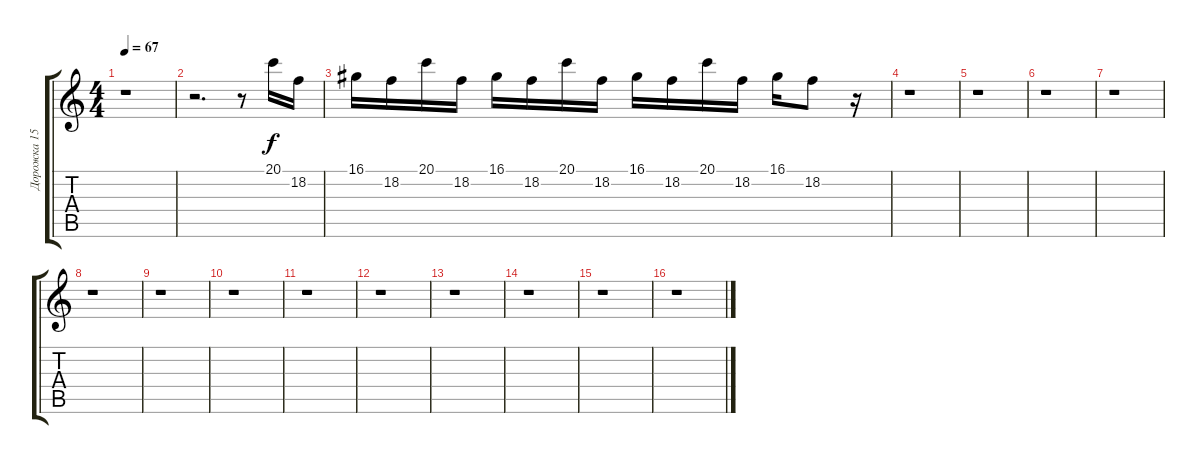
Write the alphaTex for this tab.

\track ("Дорожка 15" "Дорожка 15") {instrument tubularbells}
\staff {score tabs}
\tuning (E4 B3 G3 D3 A2 E2) {hide}
\ts (4 4)
\tempo 67
\clef g2
\ks c
r.1{dy f} |
r.2{d} r.8 20.1.16 18.2.16 |
16.1.16 18.2.16 20.1.16 18.2.16 16.1.16 18.2.16 20.1.16 18.2.16 16.1.16 18.2.16 20.1.16 18.2.16 16.1.16 18.2.8 r.16 |
r.1 |
r.1 |
r.1 |
r.1 |
r.1 |
r.1 |
r.1 |
r.1 |
r.1 |
r.1 |
r.1 |
r.1 |
r.1
